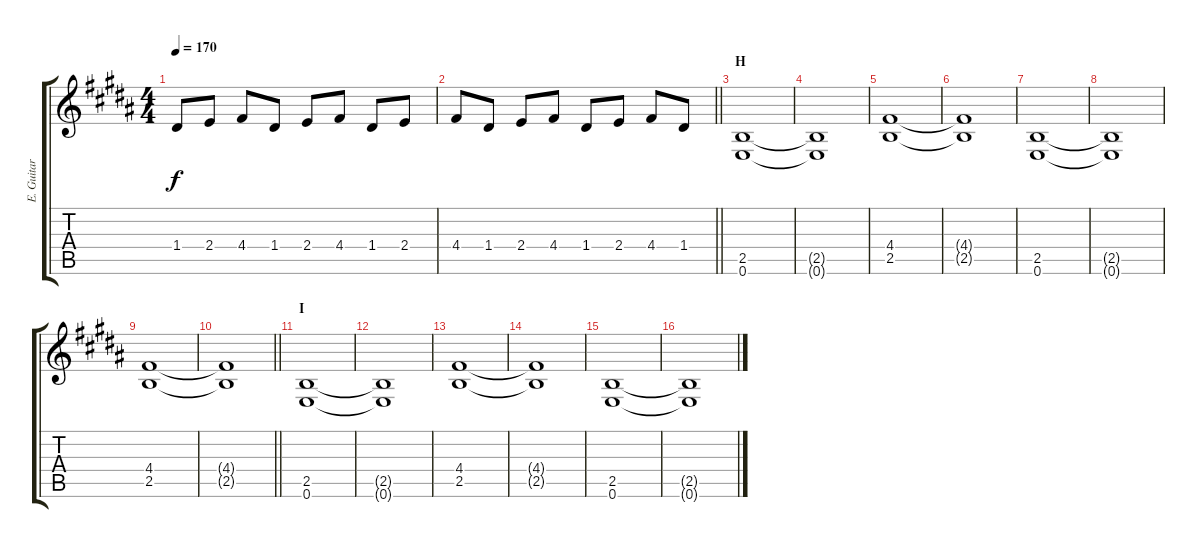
\track ("E. Guitar II" "E. Guitar ") {instrument overdrivenguitar}
\staff {score tabs}
\tuning (E4 B3 G3 D3 A2 E2) {hide}
\ts (4 4)
\tempo 170
\clef g2
\ks b
1.4.8{dy f} 2.4.8 4.4.8 1.4.8 2.4.8 4.4.8 1.4.8 2.4.8 |
\barLineRight lightlight
4.4.8 1.4.8 2.4.8 4.4.8 1.4.8 2.4.8 4.4.8 1.4.8 |
\section ("" "H")
(2.5 0.6).1 |
(2.5{t} 0.6{t}).1 |
(4.4 2.5).1 |
(4.4{t} 2.5{t}).1 |
(2.5 0.6).1 |
(2.5{t} 0.6{t}).1 |
(4.4 2.5).1 |
\barLineRight lightlight
(4.4{t} 2.5{t}).1 |
\section ("" "I")
(2.5 0.6).1 |
(2.5{t} 0.6{t}).1 |
(4.4 2.5).1 |
(4.4{t} 2.5{t}).1 |
(2.5 0.6).1 |
(2.5{t} 0.6{t}).1
